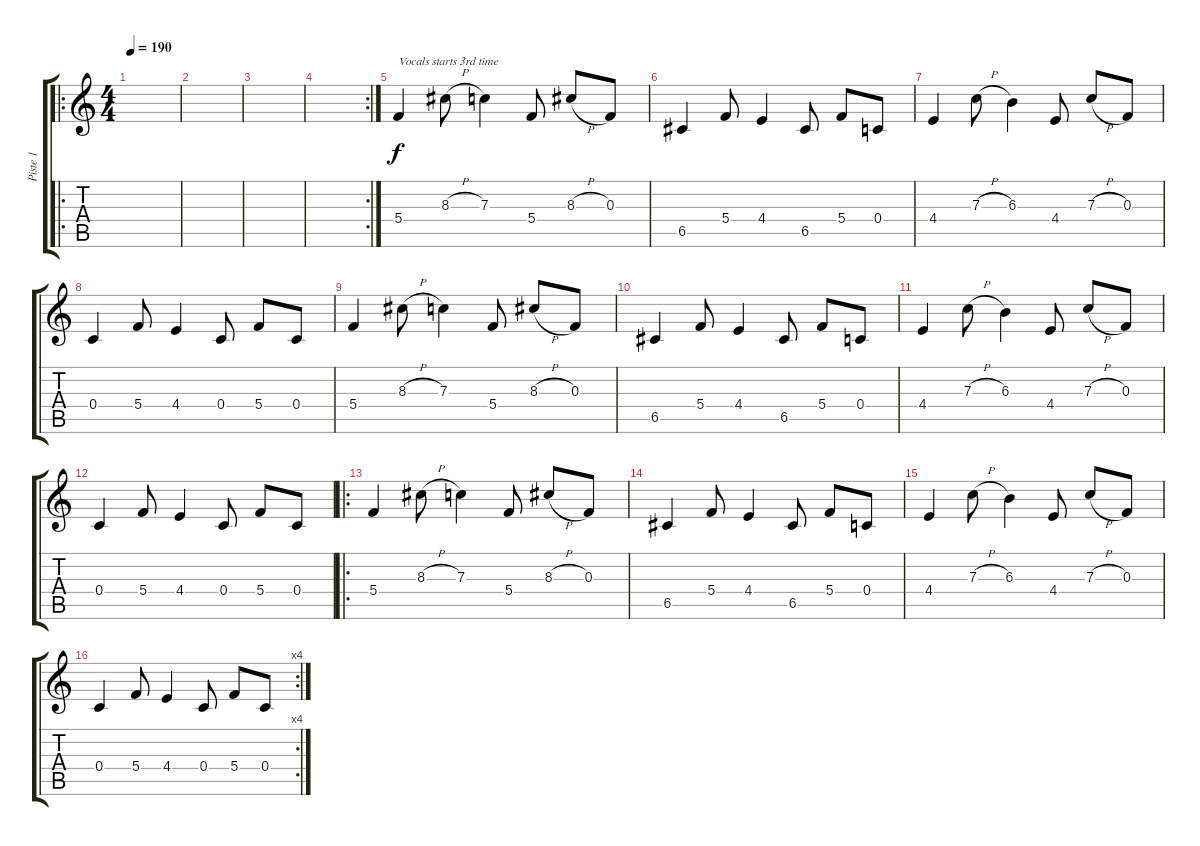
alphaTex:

\track ("Piste 1" "Piste 1") {instrument distortionguitar}
\staff {score tabs}
\tuning (D4 A3 F3 C3 G2 C2) {hide}
\ro
\ts (4 4)
\tempo 190
\clef g2
\ks c
|
|
|
\rc 2
|
5.4.4{txt "Vocals starts 3rd time"} 8.3{h}.8 7.3.4 5.4.8 8.3{h}.8 0.3.8 |
6.5.4 5.4.8 4.4.4 6.5.8 5.4.8 0.4.8 |
4.4.4 7.3{h}.8 6.3.4 4.4.8 7.3{h}.8 0.3.8 |
0.4.4 5.4.8 4.4.4 0.4.8 5.4.8 0.4.8 |
5.4.4 8.3{h}.8 7.3.4 5.4.8 8.3{h}.8 0.3.8 |
6.5.4 5.4.8 4.4.4 6.5.8 5.4.8 0.4.8 |
4.4.4 7.3{h}.8 6.3.4 4.4.8 7.3{h}.8 0.3.8 |
0.4.4 5.4.8 4.4.4 0.4.8 5.4.8 0.4.8 |
\ro
5.4.4 8.3{h}.8 7.3.4 5.4.8 8.3{h}.8 0.3.8 |
6.5.4 5.4.8 4.4.4 6.5.8 5.4.8 0.4.8 |
4.4.4 7.3{h}.8 6.3.4 4.4.8 7.3{h}.8 0.3.8 |
\rc 4
0.4.4 5.4.8 4.4.4 0.4.8 5.4.8 0.4.8
